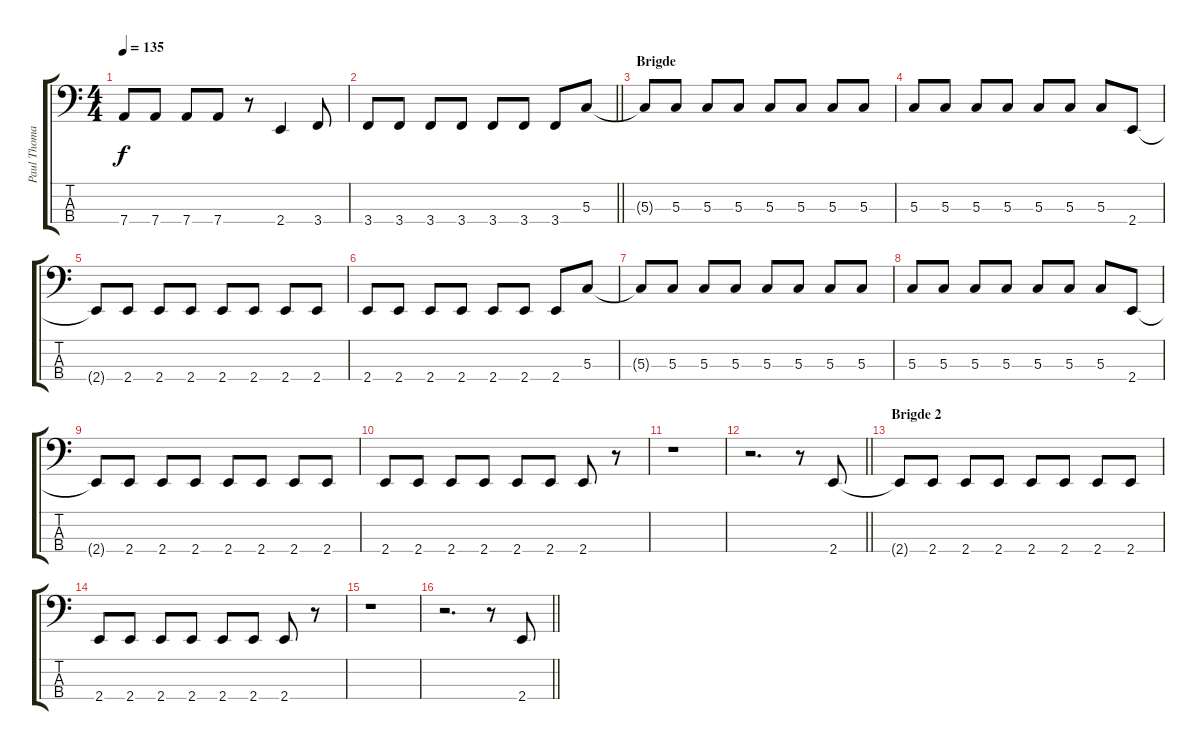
\track ("Paul Thomas - Bass" "Paul Thoma") {instrument electricbassfinger}
\staff {score tabs}
\tuning (F2 C2 G1 D1) {hide}
\ts (4 4)
\tempo 135
\clef f4
\ks c
7.4.8{dy f} 7.4.8 7.4.8 7.4.8 r.8 2.4.4 3.4.8 |
\barLineRight lightlight
3.4.8 3.4.8 3.4.8 3.4.8 3.4.8 3.4.8 3.4.8 5.3.8 |
\section ("" "Brigde")
5.3{t}.8 5.3.8 5.3.8 5.3.8 5.3.8 5.3.8 5.3.8 5.3.8 |
5.3.8 5.3.8 5.3.8 5.3.8 5.3.8 5.3.8 5.3.8 2.4.8 |
2.4{t}.8 2.4.8 2.4.8 2.4.8 2.4.8 2.4.8 2.4.8 2.4.8 |
2.4.8 2.4.8 2.4.8 2.4.8 2.4.8 2.4.8 2.4.8 5.3.8 |
5.3{t}.8 5.3.8 5.3.8 5.3.8 5.3.8 5.3.8 5.3.8 5.3.8 |
5.3.8 5.3.8 5.3.8 5.3.8 5.3.8 5.3.8 5.3.8 2.4.8 |
2.4{t}.8 2.4.8 2.4.8 2.4.8 2.4.8 2.4.8 2.4.8 2.4.8 |
2.4.8 2.4.8 2.4.8 2.4.8 2.4.8 2.4.8 2.4.8 r.8 |
r.1 |
\barLineRight lightlight
r.2{d} r.8 2.4.8 |
\section ("" "Brigde 2")
2.4{t}.8 2.4.8 2.4.8 2.4.8 2.4.8 2.4.8 2.4.8 2.4.8 |
2.4.8 2.4.8 2.4.8 2.4.8 2.4.8 2.4.8 2.4.8 r.8 |
r.1 |
\barLineRight lightlight
r.2{d} r.8 2.4.8
